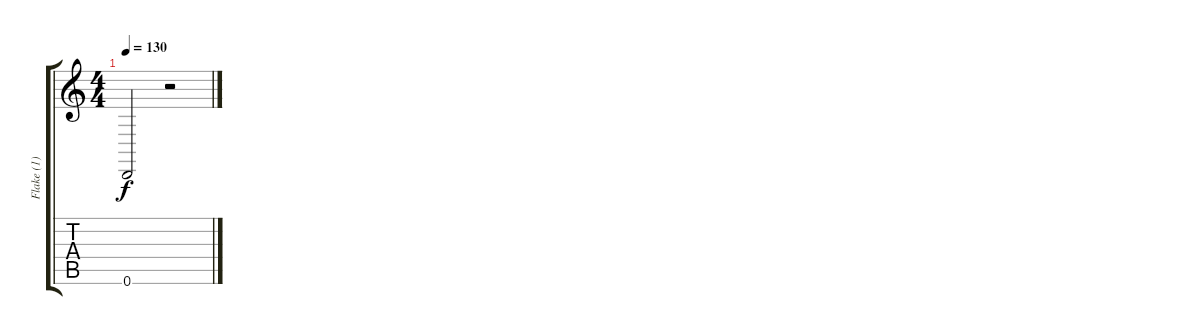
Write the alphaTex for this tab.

\track ("Flake (1)" "Flake (1)") {instrument lead2sawtooth}
\staff {score tabs}
\tuning (E4 B3 G3 D3 A2 D2) {hide}
\ts (4 4)
\tempo 130
\clef g2
\ks c
0.6{t}.2{dy f} r.2
